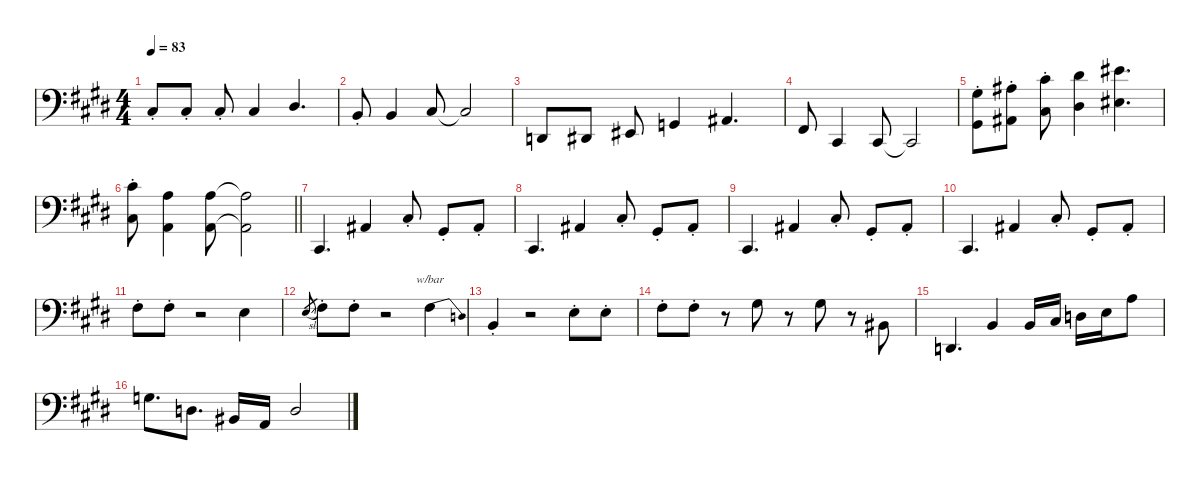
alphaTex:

\defaultSystemsLayout 4
\hideDynamics
\bracketExtendMode nobrackets
\singleTrackTrackNamePolicy hidden
\multiTrackTrackNamePolicy hidden
\firstSystemTrackNameMode fullname
\firstSystemTrackNameOrientation horizontal
\otherSystemsTrackNameOrientation horizontal
\track ("Cuivres 2" "tpt.") {defaultSystemsLayout 32 instrument trumpet}
\staff {score}
\tuning (E4 B3 G3 D3 A2 E2)
\displaytranspose -10
\ts (4 4)
\tempo 83
\clef f4
\ks c#minor
4.3{st acc #}.8{dy f beam Up} 4.3{st acc #}.8{beam Up} 4.3{st acc #}.8{beam Up} 4.3{acc #}.4{beam Up} 2.2{acc #}.4{d beam Up} |
2.3{st acc forcenatural}.8{beam Up} 2.3{acc forcenatural}.4{beam Up} 4.3{acc #}.8{beam Up} 4.3{t acc #}.2{beam Up} |
3.5{acc forcenatural}.8{beam Up} 4.5{acc #}.8{beam Up} 6.5{acc #}.8{beam Up} 3.4{acc forcenatural}.4{beam Up} 6.4{acc #}.4{d beam Up} |
2.4{acc #}.8{beam Up} 2.5{acc #}.4{beam Up} 2.5{acc #}.8{beam Up} 2.5{t acc #}.2{beam Up} |
(7.2{st acc #} 4.4{st acc #}).8{beam Down} (9.2{st acc #} 6.4{st acc #}).8{beam Down} (7.1{st acc #} 4.3{st acc #}).8{beam Down} (9.1{acc #} 6.3{acc #}).4{beam Down} (11.1{acc #} 8.3{acc #}).4{d beam Down} |
\barLineRight lightlight
(7.1{st acc #} 4.3{st acc #}).8{beam Down} (8.2{acc forcenatural} 5.4{acc forcenatural}).4{beam Down} (8.2{acc forcenatural} 5.4{acc forcenatural}).8{beam Down} (8.2{t acc forcenatural} 5.4{t acc forcenatural}).2{beam Down} |
2.5{acc #}.4{d beam Up} 6.4{acc #}.4{beam Up} 4.3{st acc #}.8{beam Up} 4.4{st acc #}.8{beam Up} 6.4{st acc #}.8{beam Up} |
2.5{acc #}.4{d beam Up} 6.4{acc #}.4{beam Up} 4.3{st acc #}.8{beam Up} 4.4{st acc #}.8{beam Up} 6.4{st acc #}.8{beam Up} |
2.5{acc #}.4{d beam Up} 6.4{acc #}.4{beam Up} 4.3{st acc #}.8{beam Up} 4.4{st acc #}.8{beam Up} 6.4{st acc #}.8{beam Up} |
2.5{acc #}.4{d beam Up} 6.4{acc #}.4{beam Up} 4.3{st acc #}.8{beam Up} 4.4{st acc #}.8{beam Up} 6.4{st acc #}.8{beam Up} |
5.2{st acc #}.8{beam Down} 5.2{st acc #}.8{beam Down} r.2{beam Down} 3.2{acc forcenatural}.4{beam Down} |
3.2{sl acc forcenatural}.8{gr dy pp beam Up} 5.2{st acc #}.8{dy f beam Down} 5.2{st acc #}.8{beam Down} r.2{beam Down} 5.2{acc #}.4{tbe (dive default 0 0 60 -8) beam Down} |
2.3{st acc forcenatural}.4{beam Up} r.2{beam Down} 3.2{st acc forcenatural}.8{beam Down} 3.2{st acc forcenatural}.8{beam Down} |
5.2{st acc #}.8{beam Down} 5.2{st acc #}.8{beam Down} r.8{beam Down} 7.2{acc #}.8{beam Down} r.8{beam Down} 7.2{acc #}.8{beam Down} r.8{beam Down} 3.3{acc #}.8{beam Up} |
3.5{acc forcenatural}.4{d beam Up} 7.4{acc forcenatural}.4{beam Up} 7.4{acc forcenatural}.16{beam Up} 9.4{acc #}.16{beam Up} 5.3{acc forcenatural}.16{beam Down} 7.3{acc forcenatural}.16{beam Down} 8.2{acc forcenatural}.8{beam Down} |
6.2{acc forcenatural}.8{d beam Down} 5.3{acc forcenatural}.8{d beam Down} 8.4{acc #}.16{beam Up} 5.4{acc forcenatural}.16{beam Up} 5.3{acc forcenatural}.2{beam Up}
